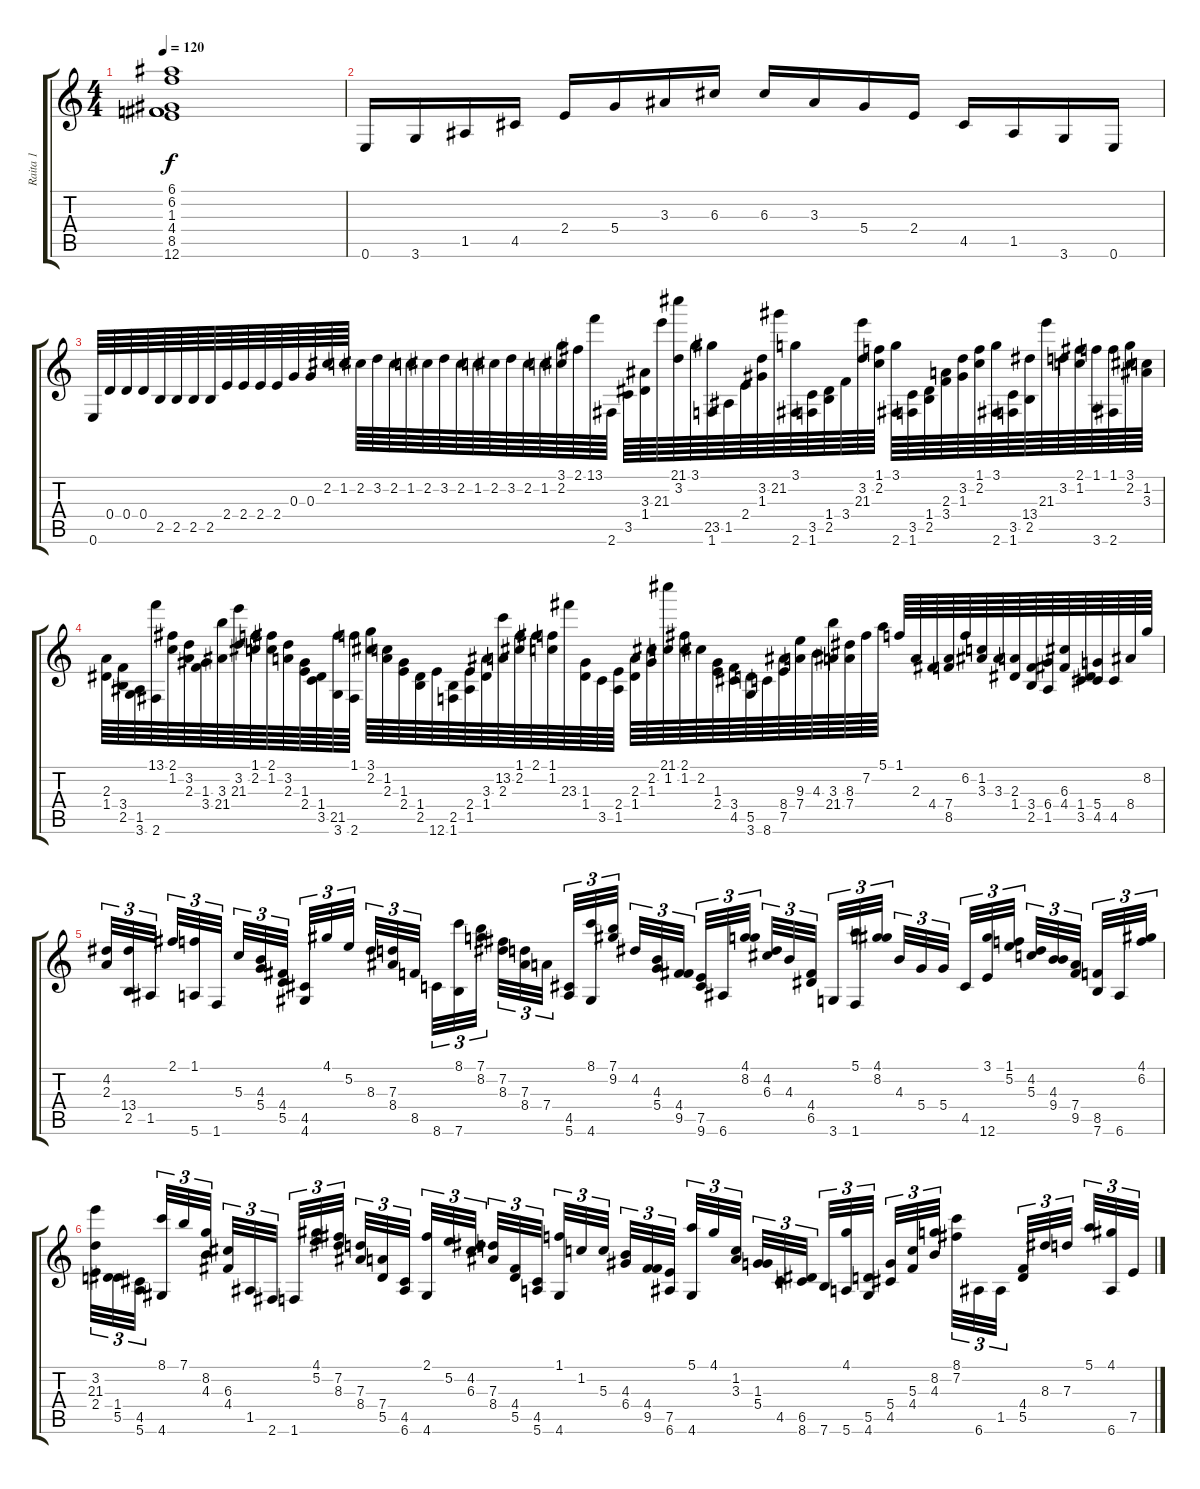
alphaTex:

\track ("Raita 1" "Raita 1") {instrument overdrivenguitar}
\staff {score tabs}
\tuning (E4 B3 G3 D3 A2 E2) {hide}
\ts (4 4)
\tempo 120
\clef g2
\ks c
(6.1 6.2 1.3 4.4 8.5 12.6).1{dy f instrument overdrivenguitar} |
0.6.16 3.6.16 1.5.16 4.5.16 2.4.16 5.4.16 3.3.16 6.3.16 6.3.16 3.3.16 5.4.16 2.4.16 4.5.16 1.5.16 3.6.16 0.6.16 |
0.6.64 0.4.64 0.4.64 0.4.64 2.5.64 2.5.64 2.5.64 2.5.64 2.4.64 2.4.64 2.4.64 2.4.64 0.3.64 0.3.64 2.2.64 1.2.64 2.2.64 3.2.64 2.2.64 1.2.64 2.2.64 3.2.64 2.2.64 1.2.64 2.2.64 3.2.64 2.2.64 1.2.64 (3.1 2.2).64 2.1.64 13.1.64 2.6.64 3.5.64 (3.3 1.4).64 21.3.64 (21.1 3.2).64 3.1.64 (23.5 1.6).64 1.5.64 2.4.64 (3.2 1.3).64 21.2.64 (3.1 2.6).64 (3.5 1.6).64 (1.4 2.5).64 3.4.64 (3.2 21.3).64 (1.1 2.2).64 (3.1 2.6).64 (3.5 1.6).64 (1.4 2.5).64 (2.3 3.4).64 (3.2 1.3).64 (1.1 2.2).64 (3.1 2.6).64 (3.5 1.6).64 (13.4 2.5).64 21.3.64 3.2.64 (2.1 1.2).64 (1.1 3.6).64 (1.1 2.6).64 (3.1 2.2).64 (1.2 3.3).64 |
(2.3 1.4).64 (3.4 2.5).64 (1.5 3.6).64 (13.1 2.6).64 (2.1 1.2).64 (3.2 2.3).64 (1.3 3.4).64 (3.3 21.4).64 (3.2 21.3).64 (1.1 2.2).64 (2.1 1.2).64 (3.2 2.3).64 (1.3 2.4).64 (1.4 3.5).64 (21.5 3.6).64 (1.1 2.6).64 (3.1 2.2).64 (1.2 2.3).64 (1.3 2.4).64 (1.4 2.5).64 12.6.64 (2.5 1.6).64 (2.4 1.5).64 (3.3 1.4).64 (13.2 2.3).64 (1.1 2.2).64 2.1.64 (1.1 1.2).64 23.3.64 (1.3 1.4).64 3.5.64 (2.4 1.5).64 (2.3 1.4).64 (2.2 1.3).64 (21.1 1.2).64 (2.1 1.2).64 2.2.64 (1.3 2.4).64 (3.4 4.5).64 (5.5 3.6).64 8.6.64 (8.4 7.5).64 (9.3 7.4).64 4.3.64 (3.3 21.4).64 (8.3 7.4).64 7.2.64 5.1.64 1.1.64 2.3.64 4.4.64 (7.4 8.5).64 6.2.64 (1.2 3.3).64 3.3.64 (2.3 1.4).64 (3.4 2.5).64 (6.4 1.5).64 (6.3 4.4).64 (1.4 3.5).64 (5.4 4.5).64 4.5.64 8.4.64 8.2.64 |
(4.2 2.3).32{tu (3 2)} (13.4 2.5).32{tu (3 2)} 1.5.32{tu (3 2)} 2.1.32{tu (3 2)} (1.1 5.6).32{tu (3 2)} 1.6.32{tu (3 2)} 5.3.32{tu (3 2)} (4.3 5.4).32{tu (3 2)} (4.4 5.5).32{tu (3 2)} (4.5 4.6).32{tu (3 2)} 4.1.32{tu (3 2)} 5.2.32{tu (3 2)} 8.3.32{tu (3 2)} (7.3 8.4).32{tu (3 2)} 8.5.32{tu (3 2)} 8.6.32{tu (3 2)} (8.1 7.6).32{tu (3 2)} (7.1 8.2).32{tu (3 2)} (7.2 8.3).32{tu (3 2)} (7.3 8.4).32{tu (3 2)} 7.4.32{tu (3 2)} (4.5 5.6).32{tu (3 2)} (8.1 4.6).32{tu (3 2)} (7.1 9.2).32{tu (3 2)} 4.2.32{tu (3 2)} (4.3 5.4).32{tu (3 2)} (4.4 9.5).32{tu (3 2)} (7.5 9.6).32{tu (3 2)} 6.6.32{tu (3 2)} (4.1 8.2).32{tu (3 2)} (4.2 6.3).32{tu (3 2)} 4.3.32{tu (3 2)} (4.4 6.5).32{tu (3 2)} 3.6.32{tu (3 2)} (5.1 1.6).32{tu (3 2)} (4.1 8.2).32{tu (3 2)} 4.3.32{tu (3 2)} 5.4.32{tu (3 2)} 5.4.32{tu (3 2)} 4.5.32{tu (3 2)} (3.1 12.6).32{tu (3 2)} (1.1 5.2).32{tu (3 2)} (4.2 5.3).32{tu (3 2)} (4.3 9.4).32{tu (3 2)} (7.4 9.5).32{tu (3 2)} (8.5 7.6).32{tu (3 2)} 6.6.32{tu (3 2)} (4.1 6.2).32{tu (3 2)} |
(3.2 21.3 2.4).32{tu (3 2)} (1.4 5.5).32{tu (3 2)} (4.5 5.6).32{tu (3 2)} (8.1 4.6).32{tu (3 2)} 7.1.32{tu (3 2)} (8.2 4.3).32{tu (3 2)} (6.3 4.4).32{tu (3 2)} 1.5.32{tu (3 2)} 2.6.32{tu (3 2)} 1.6.32{tu (3 2)} (4.1 5.2).32{tu (3 2)} (7.2 8.3).32{tu (3 2)} (7.3 8.4).32{tu (3 2)} (7.4 5.5).32{tu (3 2)} (4.5 6.6).32{tu (3 2)} (2.1 4.6).32{tu (3 2)} 5.2.32{tu (3 2)} (4.2 6.3).32{tu (3 2)} (7.3 8.4).32{tu (3 2)} (4.4 5.5).32{tu (3 2)} (4.5 5.6).32{tu (3 2)} (1.1 4.6).32{tu (3 2)} 1.2.32{tu (3 2)} 5.3.32{tu (3 2)} (4.3 6.4).32{tu (3 2)} (4.4 9.5).32{tu (3 2)} (7.5 6.6).32{tu (3 2)} (5.1 4.6).32{tu (3 2)} 4.1.32{tu (3 2)} (1.2 3.3).32{tu (3 2)} (1.3 5.4).32{tu (3 2)} 4.5.32{tu (3 2)} (6.5 8.6).32{tu (3 2)} 7.6.32{tu (3 2)} (4.1 5.6).32{tu (3 2)} (5.5 4.6).32{tu (3 2)} (5.4 4.5).32{tu (3 2)} (5.3 4.4).32{tu (3 2)} (8.2 4.3).32{tu (3 2)} (8.1 7.2).32{tu (3 2)} 6.6.32{tu (3 2)} 1.5.32{tu (3 2)} (4.4 5.5).32{tu (3 2)} 8.3.32{tu (3 2)} 7.3.32{tu (3 2)} 5.1.32{tu (3 2)} (4.1 6.6).32{tu (3 2)} 7.5.32{tu (3 2)}
